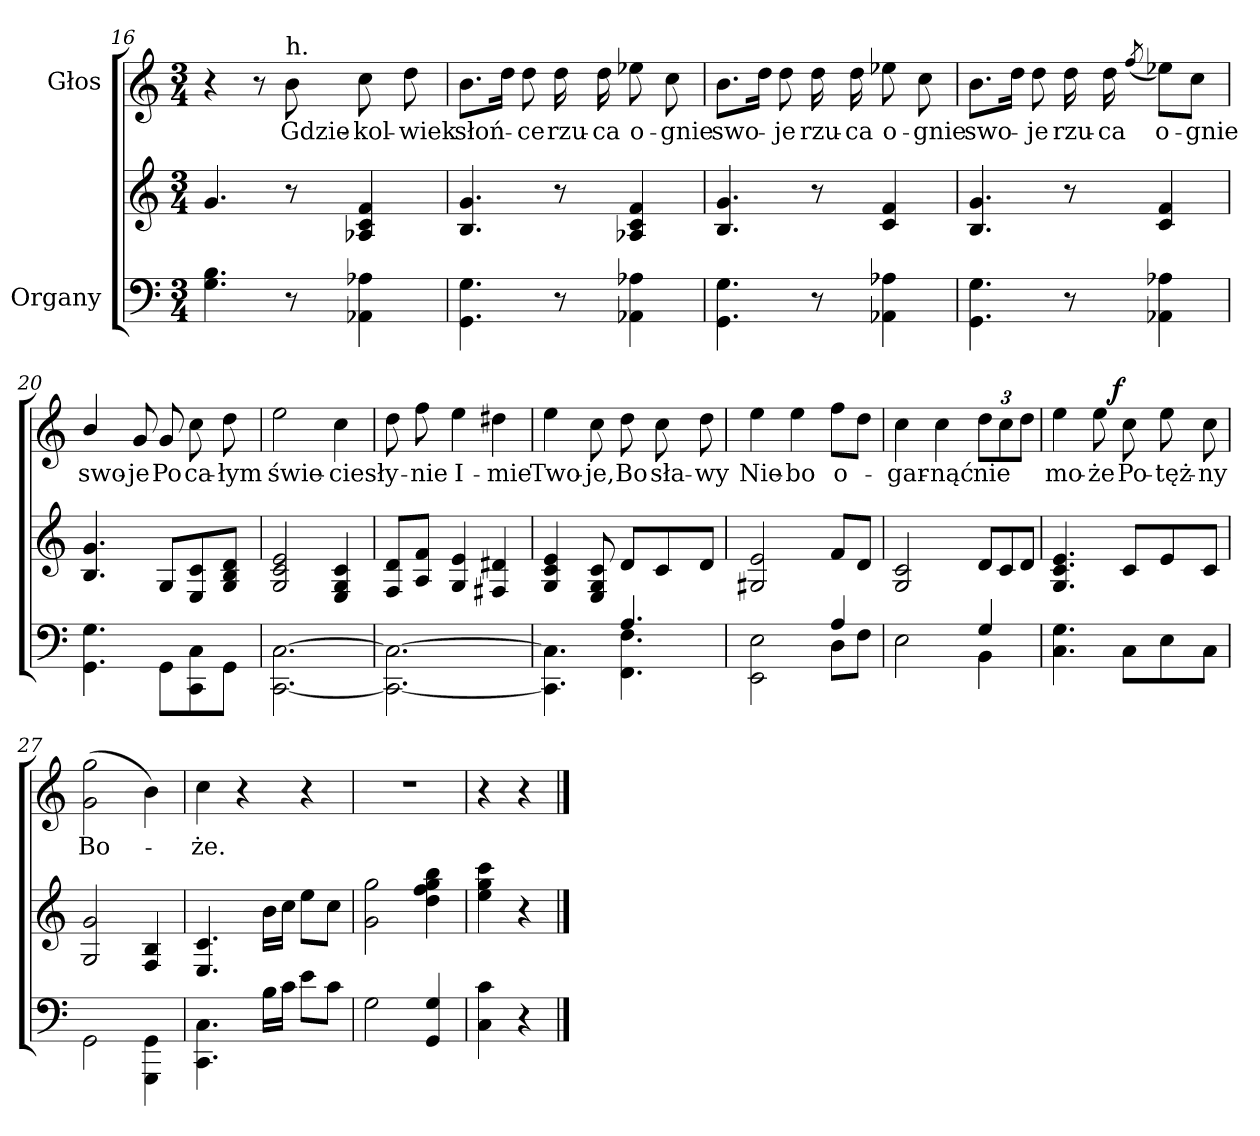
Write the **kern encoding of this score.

**kern	**kern	**kern	**text	**dynam
*part2	*part2	*part1	*part1	*part1
*staff3	*staff2	*staff1	*staff1	*staff1
*I"Organy	*	*I"Głos	*	*
*clefF4	*clefG2	*clefG2	*	*
*k[]	*k[]	*k[]	*	*
*C:	*C:	*C:	*	*
*M3/4	*M3/4	*M3/4	*	*
=16	=16	=16	=16	=16
4.G\ 4.B\	4.g/	4r	.	.
.	.	8r	.	.
!	!	!LO:TX:a:t=h.	!	!
8r	8r	8b\	Gdzie-	.
4AA-X\ 4A-X\	4A-X/ 4c/ 4f/	8cc\	-kol-	.
.	.	8dd\	-wiek	.
=17	=17	=17	=17	=17
4.GG\ 4.G\	4.B/ 4.g/	8.b\L	słoń-	.
.	.	16dd\Jk	.	.
.	.	8dd\	-ce	.
8r	8r	16dd\	rzu-	.
.	.	16dd\	-ca	.
4AA-X\ 4A-X\	4A-X/ 4c/ 4f/	8ee-X\	o-	.
.	.	8cc\	-gnie	.
=18	=18	=18	=18	=18
4.GG\ 4.G\	4.B/ 4.g/	8.b\L	swo-	.
.	.	16dd\Jk	.	.
.	.	8dd\	-je	.
8r	8r	16dd\	rzu-	.
.	.	16dd\	-ca	.
4AA-X\ 4A-X\	4c/ 4f/	8ee-X\	o-	.
.	.	8cc\	-gnie	.
=19	=19	=19	=19	=19
4.GG\ 4.G\	4.B/ 4.g/	8.b\L	swo-	.
.	.	16dd\Jk	.	.
.	.	8dd\	-je	.
8r	8r	16dd\	rzu-	.
.	.	16dd\	-ca	.
.	.	(8qff/	.	.
4AA-X\ 4A-X\	4c/ 4f/	8ee-X\L)	o-	.
.	.	8cc\J	-gnie	.
=20	=20	=20	=20	=20
4.GG\ 4.G\	4.B/ 4.g/	4b/	swo-	.
.	.	8g/	-je	.
8GG\L	8G/L	8g/	Po	.
8CC\ 8C\	8E/ 8c/	8cc\	ca-	.
8GG\J	8G/ 8B/ 8d/J	8dd\	-łym	.
=21	=21	=21	=21	=21
[2.CC\ [>2.C\	2G/ 2c/ 2e/	2ee\	świe-	.
.	4E/ 4G/ 4c/	4cc\	-cie	.
=22	=22	=22	=22	=22
2.CC_\ 2.C_\	8F/ 8d/L	8dd\	sły-	.
.	8A/ 8f/J	8ff\	-nie	.
.	4G/ 4e/	4ee\	I-	.
.	4F#X/ 4d#X/	4dd#X\	-mie	.
=23	=23	=23	=23	=23
*^	*	*	*	*
4.CC]\ 4.C]\	4.ryy	4G/ 4c/ 4e/	4ee\	Two-	.
.	.	8E/ 8G/ 8c/	8cc\	-je,	.
4.A/	4.FF\ 4.F\	8d/L	8dd\	Bo	.
.	.	8c/	8cc\	sła-	.
.	.	8d/J	8dd\	-wy	.
=24	=24	=24	=24	=24	=24
2EE\ 2E\	2ryy	2G#X/ 2e/	4ee\	Nie-	.
.	.	.	4ee\	-bo	.
8D\L	4A/	8f/L	8ff\L	o-	.
8F\J	.	8d/J	8dd\J	.	.
=25	=25	=25	=25	=25	=25
2E\	2ryy	2G/ 2c/	4cc\	-gar-	.
.	.	.	4cc\	-nąć	.
*	*	*Xtuplet	*	*	*
4BB\	4G/	12d/L	12dd\L	nie	.
.	.	12c/	12cc\	.	.
.	.	12d/J	12dd\J	.	.
*v	*v	*	*	*	*
=26	=26	=26	=26	=26
4.C\ 4.G\	4.G/ 4.c/ 4.e/	4ee\	mo-	.
.	.	8ee\	-że	.
!	!	!	!	!LO:DY:a:rj
8C\L	8c/L	8cc\	Po-	f
8E\	8e/	8ee\	-tęż-	.
8C\J	8c/J	8cc\	-ny	.
=27	=27	=27	=27	=27
2GG\	2G/ 2g/	(2g\ 2gg\	Bo-	.
4GGG\ 4GG\	4F/ 4B/	4b\)	.	.
=28	=28	=28	=28	=28
4.CC\ 4.C\	4.E/ 4.c/	4cc\	-że.	.
.	.	4r	.	.
16B\LL	16b\LL	.	.	.
16c\JJ	16cc\JJ	.	.	.
8e\L	8ee\L	4r	.	.
8c\J	8cc\J	.	.	.
=29	=29	=29	=29	=29
2G\	2g\ 2gg\	2.r	.	.
4GG/ 4G/	4dd\ 4ff\ 4gg\ 4bb\	.	.	.
=30	=30	=30	=30	=30
4C\ 4c\	4ee\ 4gg\ 4ccc\	4r	.	.
4r	4r	4r	.	.
==	==	==	==	==
*-	*-	*-	*-	*-
